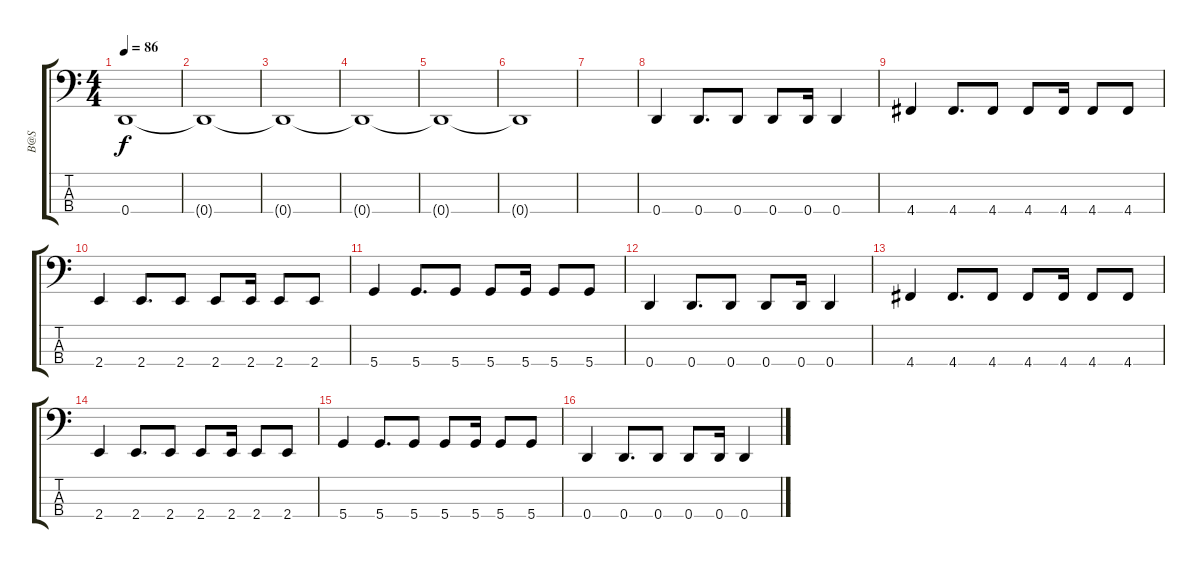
\track ("B@S" "B@S") {instrument electricbassfinger}
\staff {score tabs}
\tuning (F2 C2 G1 D1) {hide}
\ts (4 4)
\tempo 86
\clef f4
\ks c
0.4{t}.1{dy f} |
0.4{t}.1 |
0.4{t}.1 |
0.4{t}.1 |
0.4{t}.1 |
0.4{t}.1 |
|
0.4.4 0.4.8{d} 0.4.8 0.4.8 0.4.16 0.4.4 |
4.4.4 4.4.8{d} 4.4.8 4.4.8 4.4.16 4.4.8 4.4.8 |
2.4.4 2.4.8{d} 2.4.8 2.4.8 2.4.16 2.4.8 2.4.8 |
5.4.4 5.4.8{d} 5.4.8 5.4.8 5.4.16 5.4.8 5.4.8 |
0.4.4 0.4.8{d} 0.4.8 0.4.8 0.4.16 0.4.4 |
4.4.4 4.4.8{d} 4.4.8 4.4.8 4.4.16 4.4.8 4.4.8 |
2.4.4 2.4.8{d} 2.4.8 2.4.8 2.4.16 2.4.8 2.4.8 |
5.4.4 5.4.8{d} 5.4.8 5.4.8 5.4.16 5.4.8 5.4.8 |
0.4.4 0.4.8{d} 0.4.8 0.4.8 0.4.16 0.4.4
